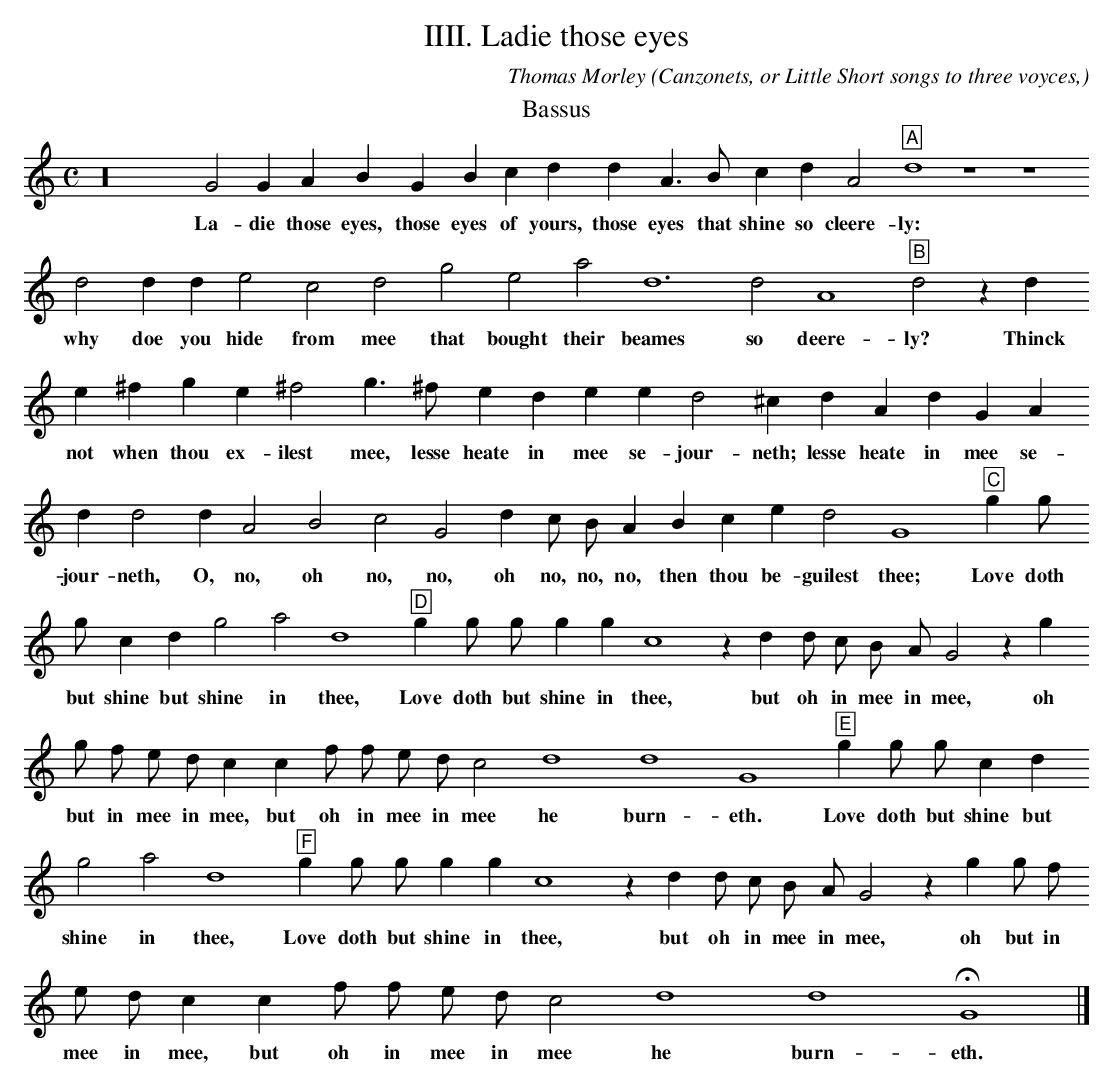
X:1
T:IIII. Ladie those eyes
O: Canzonets, or Little Short songs to three voyces,
C: Thomas Morley
K:C -8va
T: Bassus
M:C
L:1/4
z16 G2  G   A     B     G     B    c  d      d\
w:          La- die those eyes, those eyes of yours, those
L:1/4
   A >  B    c     d  A2      "A"d4 z4 z4 d2  d   d\
w: eyes that shine so cleere- ly:      why doe you
L: 1/4
   e2   c2   d2  g2   e2     a2    d6     d2 A4     "B"d2 z d      e   ^f\
w: hide from mee that bought their beames so deere- ly?  Thinck not when
L:1/4
   g    e   ^f2   g >  ^f    e     d  e   e   d2    ^c    d     A     d  G   A\
w: thou ex- ilest mee, lesse heate in mee se- jour- neth; lesse heate in mee se-
L:1/8
   d2    d4    d2 A4  B4 c4  G4  d2  c  B   A2  B2   c2   e2  d4      G8\
w: jour- neth, O, no, oh  no, no, oh   no, no, no, then thou be- guilest thee;
L:1/8
"C" g2   g    g   c2    d2  g4    a4 d8    "D"g2   g    g   g2    g2 c8\
w: Love doth but shine but shine in thee, Love doth but shine in thee,
L:1/8
z2 d2  d c  B   A  G4 z2 g2 g   f e   d  c2   c2  f f  e   d  c4\
w: but oh in mee in mee,  oh  but in mee in mee, but oh in mee in mee
L:1/8
   d8 d8    G8    "E"g2   g    g   c2    d2  g4    a4 d8    "F"g2   g    g\
w: he burn- eth.  Love doth but shine but shine in thee, Love doth but
L:1/8
   g2    g2 c8 z2 d2  d c  B   A  G4 z2 g2 g   f  e   d  c2   c2\
w: shine in thee, but oh in mee in mee,  oh  but in mee in mee, but
L:1/8
   f f  e   d  c4  d8 d8    HG8|]
w: oh in mee in mee he burn- eth.
